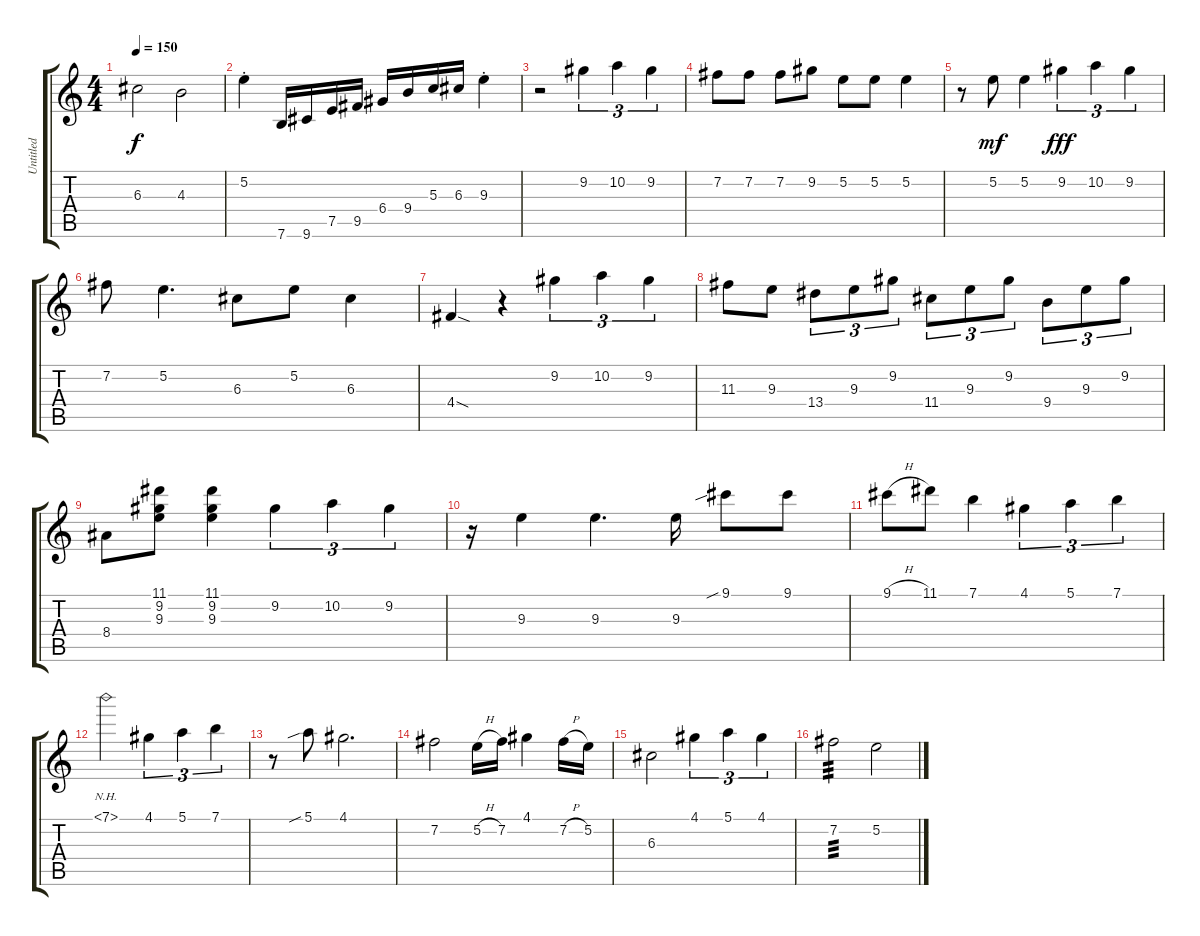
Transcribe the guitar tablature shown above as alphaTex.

\track ("Untitled" "Untitled") {instrument acousticguitarsteel}
\staff {score tabs}
\tuning (E4 B3 G3 D3 A2 E2) {hide}
\ts (4 4)
\tempo 150
\clef g2
\ks c
6.3.2{dy f} 4.3.2 |
5.2{st}.4 7.6.16 9.6.16 7.5.16 9.5.16 6.4.16 9.4.16 5.3.16 6.3.16 9.3{st}.4 |
r.2 9.2.4{tu (3 2)} 10.2.4{tu (3 2)} 9.2.4{tu (3 2)} |
7.2.8 7.2.8 7.2.8 9.2.8 5.2.8 5.2.8 5.2.4 |
r.8 5.2.8{dy mf} 5.2.4 9.2.4{tu (3 2) dy fff} 10.2.4{tu (3 2)} 9.2.4{tu (3 2)} |
7.2.8 5.2.4{d} 6.3.8 5.2.8 6.3.4 |
4.4{sod}.4 r.4 9.2.4{tu (3 2)} 10.2.4{tu (3 2)} 9.2.4{tu (3 2)} |
11.3.8 9.3.8 13.4.8{tu (3 2)} 9.3.8{tu (3 2)} 9.2.8{tu (3 2)} 11.4.8{tu (3 2)} 9.3.8{tu (3 2)} 9.2.8{tu (3 2)} 9.4.8{tu (3 2)} 9.3.8{tu (3 2)} 9.2.8{tu (3 2)} |
8.4.8 (11.1 9.2 9.3).8 (11.1 9.2 9.3).4 9.2.4{tu (3 2)} 10.2.4{tu (3 2)} 9.2.4{tu (3 2)} |
r.16 9.3.4 9.3.4{d} 9.3.16 9.1{sib}.8 9.1.8 |
9.1{h}.8 11.1.8 7.1.4 4.1.4{tu (3 2)} 5.1.4{tu (3 2)} 7.1.4{tu (3 2)} |
7.1{nh}.2 4.1.4{tu (3 2)} 5.1.4{tu (3 2)} 7.1.4{tu (3 2)} |
r.8 5.1{sib}.8 4.1.2{d} |
7.2.2 5.2{h}.16 7.2.16 4.1.4 7.2{h}.16 5.2.16 |
6.3.2 4.1.4{tu (3 2)} 5.1.4{tu (3 2)} 4.1.4{tu (3 2)} |
7.2.2{tp 3} 5.2.2
